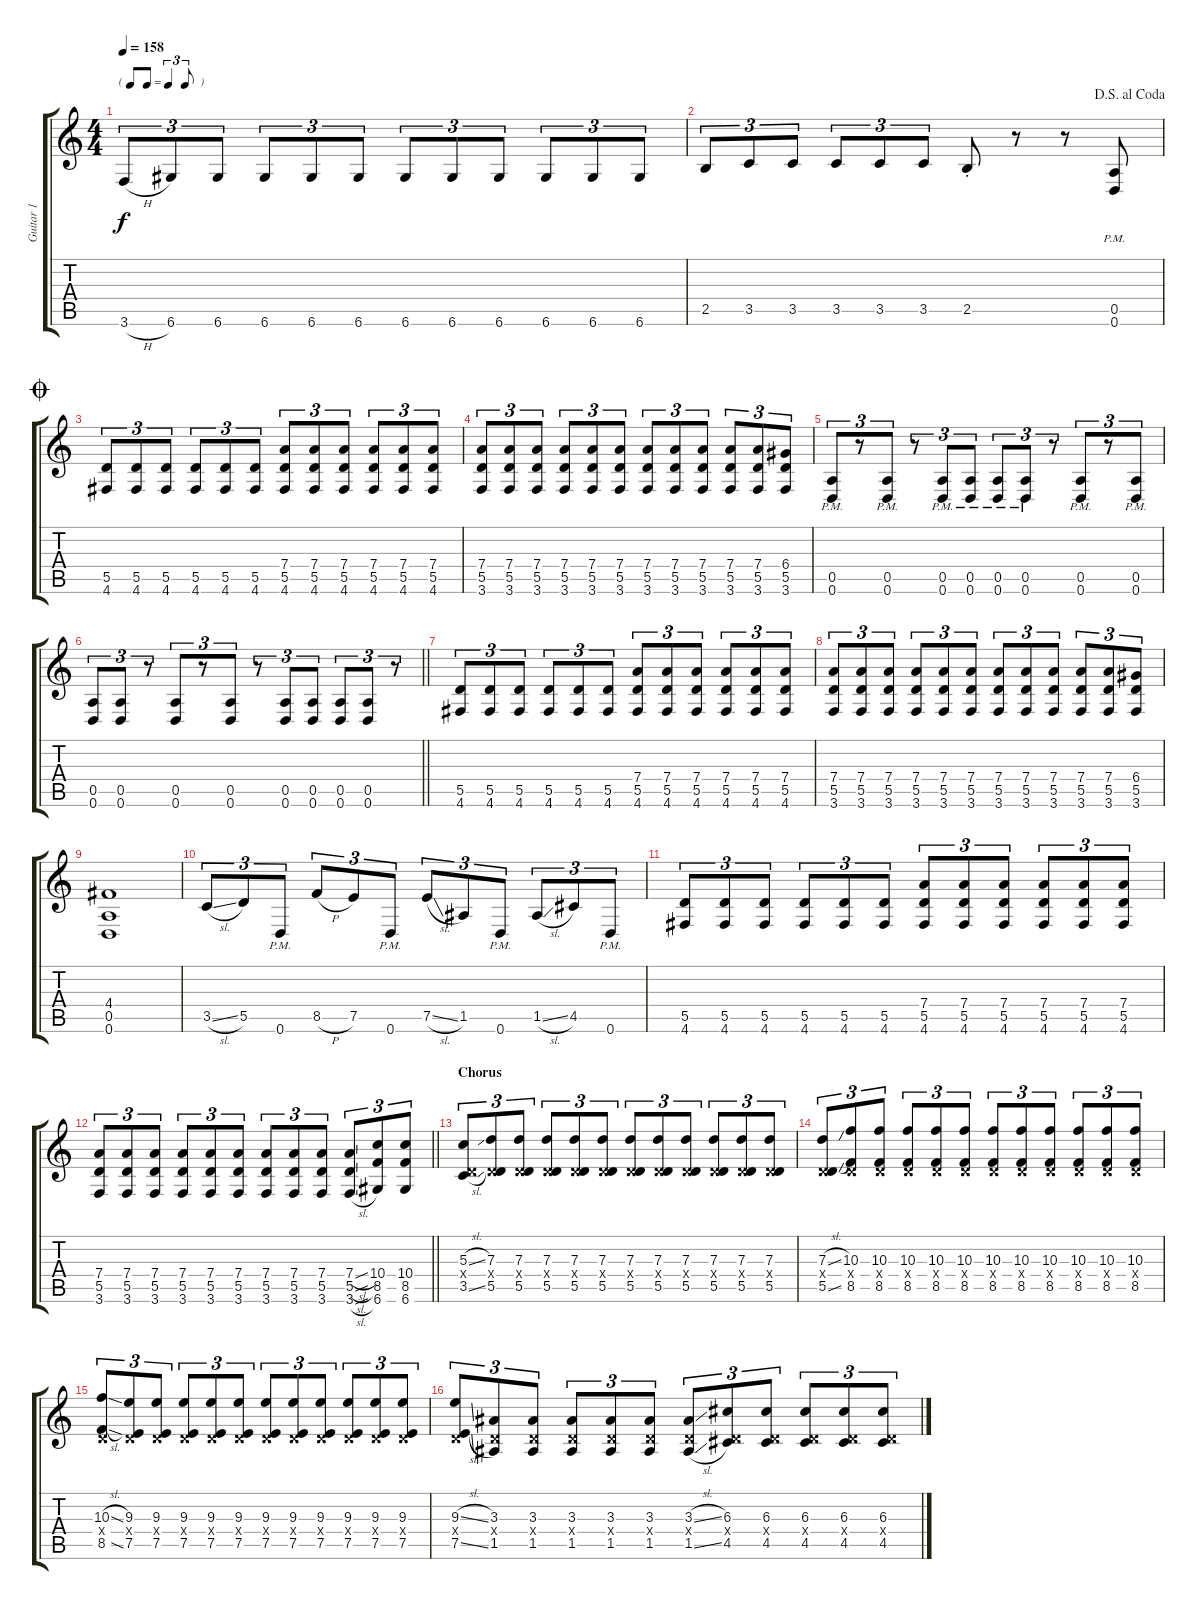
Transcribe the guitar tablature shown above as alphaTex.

\track ("Guitar 1" "Guitar 1") {instrument distortionguitar}
\staff {score tabs}
\tuning (E4 B3 G3 D3 A2 D2) {hide}
\ts (4 4)
\tf triplet8th
\tempo 158
\clef g2
\ks c
3.6{h}.8{tu (3 2) dy f} 6.6.8{tu (3 2)} 6.6.8{tu (3 2)} 6.6.8{tu (3 2)} 6.6.8{tu (3 2)} 6.6.8{tu (3 2)} 6.6.8{tu (3 2)} 6.6.8{tu (3 2)} 6.6.8{tu (3 2)} 6.6.8{tu (3 2)} 6.6.8{tu (3 2)} 6.6.8{tu (3 2)} |
\jump dalsegnoalcoda
2.5.8{tu (3 2)} 3.5.8{tu (3 2)} 3.5.8{tu (3 2)} 3.5.8{tu (3 2)} 3.5.8{tu (3 2)} 3.5.8{tu (3 2)} 2.5{st}.8 r.8 r.8 (0.5{pm} 0.6).8 |
\jump coda
(5.5 4.6).8{tu (3 2)} (5.5 4.6).8{tu (3 2)} (5.5 4.6).8{tu (3 2)} (5.5 4.6).8{tu (3 2)} (5.5 4.6).8{tu (3 2)} (5.5 4.6).8{tu (3 2)} (7.4 5.5 4.6).8{tu (3 2)} (7.4 5.5 4.6).8{tu (3 2)} (7.4 5.5 4.6).8{tu (3 2)} (7.4 5.5 4.6).8{tu (3 2)} (7.4 5.5 4.6).8{tu (3 2)} (7.4 5.5 4.6).8{tu (3 2)} |
(7.4 5.5 3.6).8{tu (3 2)} (7.4 5.5 3.6).8{tu (3 2)} (7.4 5.5 3.6).8{tu (3 2)} (7.4 5.5 3.6).8{tu (3 2)} (7.4 5.5 3.6).8{tu (3 2)} (7.4 5.5 3.6).8{tu (3 2)} (7.4 5.5 3.6).8{tu (3 2)} (7.4 5.5 3.6).8{tu (3 2)} (7.4 5.5 3.6).8{tu (3 2)} (7.4 5.5 3.6).8{tu (3 2)} (7.4 5.5 3.6).8{tu (3 2)} (6.4 5.5 3.6).8{tu (3 2)} |
(0.5 0.6{pm}).8{tu (3 2)} r.8{tu (3 2)} (0.5 0.6{pm}).8{tu (3 2)} r.8{tu (3 2)} (0.5 0.6{pm}).8{tu (3 2)} (0.5 0.6{pm}).8{tu (3 2)} (0.5 0.6{pm}).8{tu (3 2)} (0.5 0.6{pm}).8{tu (3 2)} r.8{tu (3 2)} (0.5 0.6{pm}).8{tu (3 2)} r.8{tu (3 2)} (0.5 0.6{pm}).8{tu (3 2)} |
\barLineRight lightlight
(0.5 0.6).8{tu (3 2)} (0.5 0.6).8{tu (3 2)} r.8{tu (3 2)} (0.5 0.6).8{tu (3 2)} r.8{tu (3 2)} (0.5 0.6).8{tu (3 2)} r.8{tu (3 2)} (0.5 0.6).8{tu (3 2)} (0.5 0.6).8{tu (3 2)} (0.5 0.6).8{tu (3 2)} (0.5 0.6).8{tu (3 2)} r.8{tu (3 2)} |
(5.5 4.6).8{tu (3 2)} (5.5 4.6).8{tu (3 2)} (5.5 4.6).8{tu (3 2)} (5.5 4.6).8{tu (3 2)} (5.5 4.6).8{tu (3 2)} (5.5 4.6).8{tu (3 2)} (7.4 5.5 4.6).8{tu (3 2)} (7.4 5.5 4.6).8{tu (3 2)} (7.4 5.5 4.6).8{tu (3 2)} (7.4 5.5 4.6).8{tu (3 2)} (7.4 5.5 4.6).8{tu (3 2)} (7.4 5.5 4.6).8{tu (3 2)} |
(7.4 5.5 3.6).8{tu (3 2)} (7.4 5.5 3.6).8{tu (3 2)} (7.4 5.5 3.6).8{tu (3 2)} (7.4 5.5 3.6).8{tu (3 2)} (7.4 5.5 3.6).8{tu (3 2)} (7.4 5.5 3.6).8{tu (3 2)} (7.4 5.5 3.6).8{tu (3 2)} (7.4 5.5 3.6).8{tu (3 2)} (7.4 5.5 3.6).8{tu (3 2)} (7.4 5.5 3.6).8{tu (3 2)} (7.4 5.5 3.6).8{tu (3 2)} (6.4 5.5 3.6).8{tu (3 2)} |
(4.4 0.5 0.6).1 |
3.5{sl}.8{tu (3 2)} 5.5.8{tu (3 2)} 0.6{pm}.8{tu (3 2)} 8.5{h}.8{tu (3 2)} 7.5.8{tu (3 2)} 0.6{pm}.8{tu (3 2)} 7.5{sl}.8{tu (3 2)} 1.5.8{tu (3 2)} 0.6{pm}.8{tu (3 2)} 1.5{sl}.8{tu (3 2)} 4.5.8{tu (3 2)} 0.6{pm}.8{tu (3 2)} |
(5.5 4.6).8{tu (3 2)} (5.5 4.6).8{tu (3 2)} (5.5 4.6).8{tu (3 2)} (5.5 4.6).8{tu (3 2)} (5.5 4.6).8{tu (3 2)} (5.5 4.6).8{tu (3 2)} (7.4 5.5 4.6).8{tu (3 2)} (7.4 5.5 4.6).8{tu (3 2)} (7.4 5.5 4.6).8{tu (3 2)} (7.4 5.5 4.6).8{tu (3 2)} (7.4 5.5 4.6).8{tu (3 2)} (7.4 5.5 4.6).8{tu (3 2)} |
\barLineRight lightlight
(7.4 5.5 3.6).8{tu (3 2)} (7.4 5.5 3.6).8{tu (3 2)} (7.4 5.5 3.6).8{tu (3 2)} (7.4 5.5 3.6).8{tu (3 2)} (7.4 5.5 3.6).8{tu (3 2)} (7.4 5.5 3.6).8{tu (3 2)} (7.4 5.5 3.6).8{tu (3 2)} (7.4 5.5 3.6).8{tu (3 2)} (7.4 5.5 3.6).8{tu (3 2)} (7.4{sl} 5.5{sl} 3.6{sl}).8{tu (3 2)} (10.4 8.5 6.6).8{tu (3 2)} (10.4 8.5 6.6).8{tu (3 2)} |
\section ("" "Chorus")
(5.3{sl} 0.4{x} 3.5{sl}).8{tu (3 2)} (7.3 0.4{x} 5.5).8{tu (3 2)} (7.3 0.4{x} 5.5).8{tu (3 2)} (7.3 0.4{x} 5.5).8{tu (3 2)} (7.3 0.4{x} 5.5).8{tu (3 2)} (7.3 0.4{x} 5.5).8{tu (3 2)} (7.3 0.4{x} 5.5).8{tu (3 2)} (7.3 0.4{x} 5.5).8{tu (3 2)} (7.3 0.4{x} 5.5).8{tu (3 2)} (7.3 0.4{x} 5.5).8{tu (3 2)} (7.3 0.4{x} 5.5).8{tu (3 2)} (7.3 0.4{x} 5.5).8{tu (3 2)} |
(7.3{sl} 0.4{x} 5.5{sl}).8{tu (3 2)} (10.3 0.4{x} 8.5).8{tu (3 2)} (10.3 0.4{x} 8.5).8{tu (3 2)} (10.3 0.4{x} 8.5).8{tu (3 2)} (10.3 0.4{x} 8.5).8{tu (3 2)} (10.3 0.4{x} 8.5).8{tu (3 2)} (10.3 0.4{x} 8.5).8{tu (3 2)} (10.3 0.4{x} 8.5).8{tu (3 2)} (10.3 0.4{x} 8.5).8{tu (3 2)} (10.3 0.4{x} 8.5).8{tu (3 2)} (10.3 0.4{x} 8.5).8{tu (3 2)} (10.3 0.4{x} 8.5).8{tu (3 2)} |
(10.3{sl} 0.4{x} 8.5{sl}).8{tu (3 2)} (9.3 0.4{x} 7.5).8{tu (3 2)} (9.3 0.4{x} 7.5).8{tu (3 2)} (9.3 0.4{x} 7.5).8{tu (3 2)} (9.3 0.4{x} 7.5).8{tu (3 2)} (9.3 0.4{x} 7.5).8{tu (3 2)} (9.3 0.4{x} 7.5).8{tu (3 2)} (9.3 0.4{x} 7.5).8{tu (3 2)} (9.3 0.4{x} 7.5).8{tu (3 2)} (9.3 0.4{x} 7.5).8{tu (3 2)} (9.3 0.4{x} 7.5).8{tu (3 2)} (9.3 0.4{x} 7.5).8{tu (3 2)} |
(9.3{sl} 0.4{x} 7.5{sl}).8{tu (3 2)} (3.3 0.4{x} 1.5).8{tu (3 2)} (3.3 0.4{x} 1.5).8{tu (3 2)} (3.3 0.4{x} 1.5).8{tu (3 2)} (3.3 0.4{x} 1.5).8{tu (3 2)} (3.3 0.4{x} 1.5).8{tu (3 2)} (3.3{sl} 0.4{x} 1.5{sl}).8{tu (3 2)} (6.3 0.4{x} 4.5).8{tu (3 2)} (6.3 0.4{x} 4.5).8{tu (3 2)} (6.3 0.4{x} 4.5).8{tu (3 2)} (6.3 0.4{x} 4.5).8{tu (3 2)} (6.3 0.4{x} 4.5).8{tu (3 2)}
